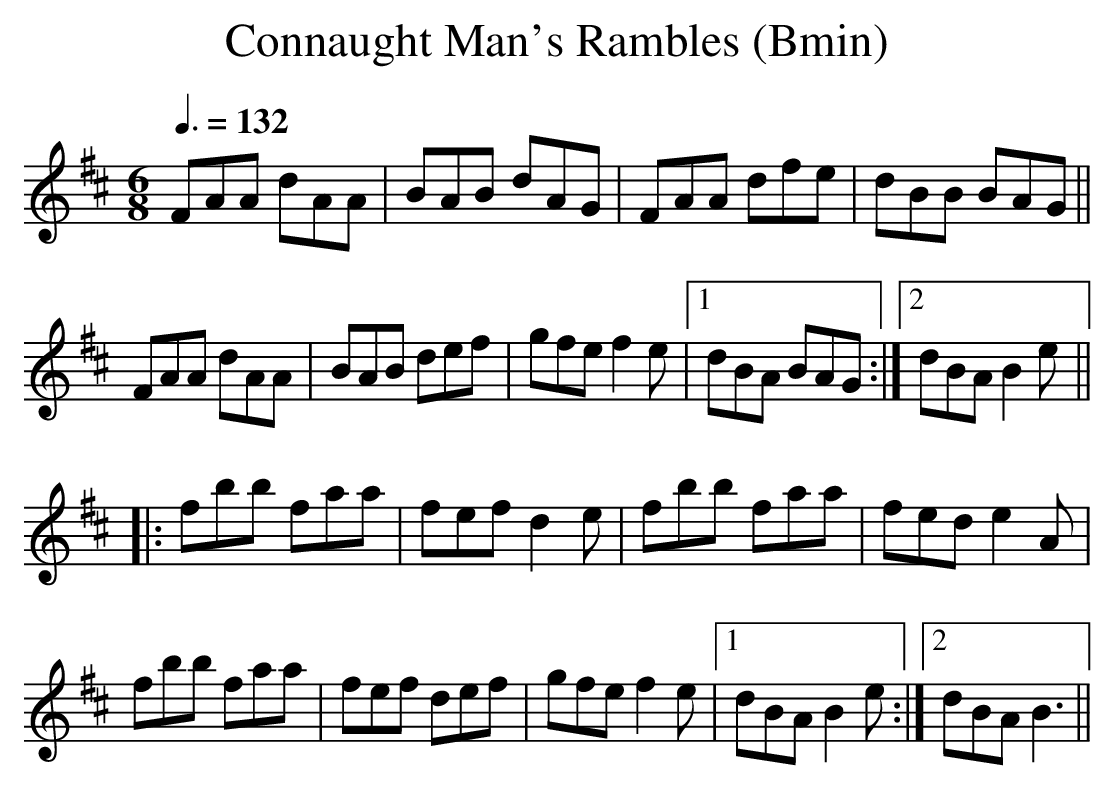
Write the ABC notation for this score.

X:1
T:Connaught Man's Rambles (Bmin)
Q:3/8=132
M:6/8
L:1/8
K:Bmin
FAA dAA|BAB dAG|FAA dfe|dBB BAG||
FAA dAA|BAB def|gfe f2e|1dBA BAG:|2dBA B2e||
|:fbb faa|fef d2e|fbb faa|fed e2A|
fbb faa|fef def|gfe f2e|1dBA B2e:|2dBA B3||
